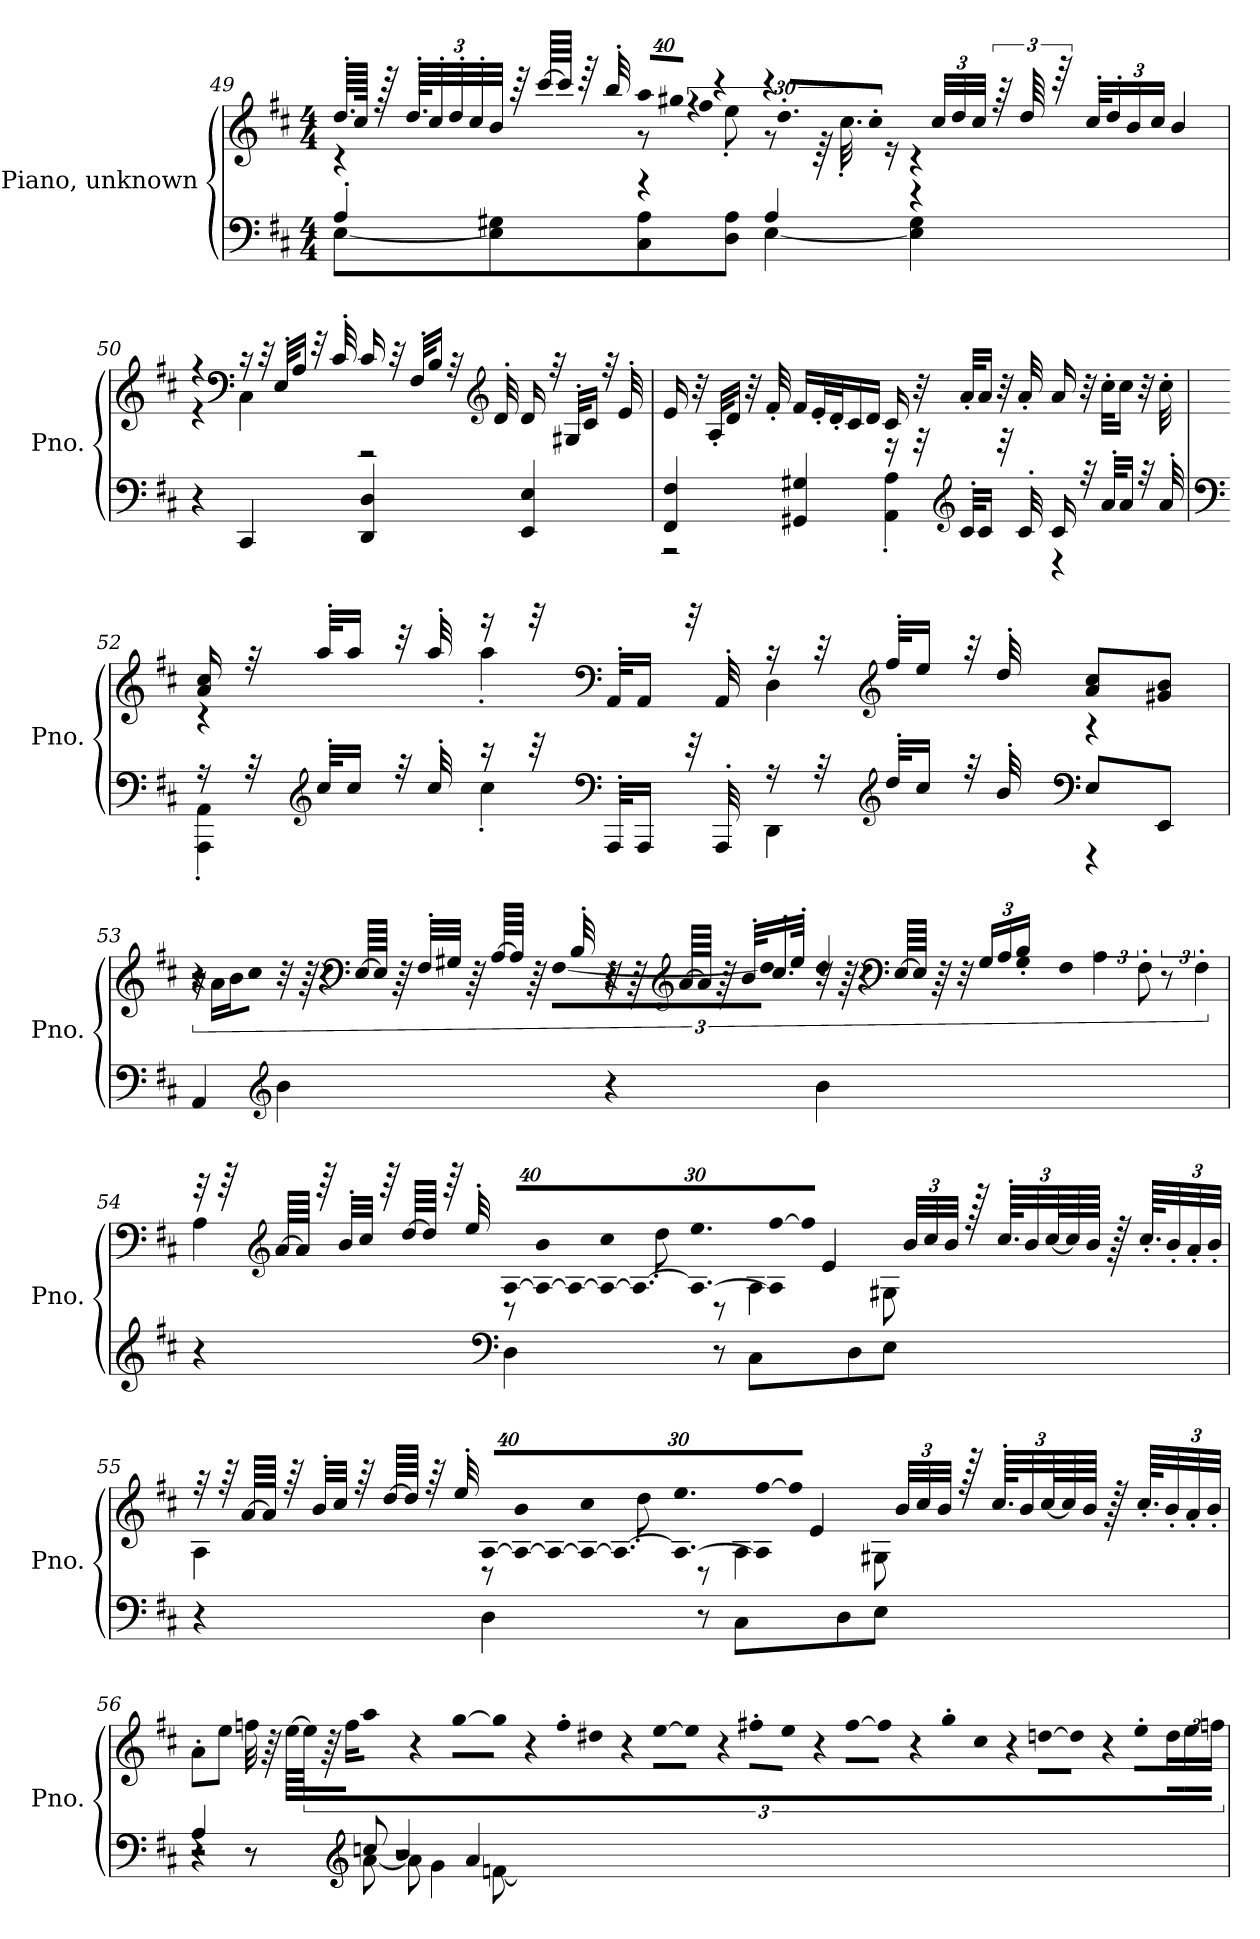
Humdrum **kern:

**kern	**kern
*part1	*part1
*staff2	*staff1
*I"Piano, unknown	*
*I'Pno.	*
!!LO:LB:g=z
*clefF4	*clefG2
*k[f#c#]	*k[f#c#]
*M4/4	*M4/4
=49	=49
*^	*^
4A'/	[8E\L	64.dd'/LLLL	4r
.	.	128cc#/JJJJk	.
.	.	128r	.
.	.	64.dd'/KLLL	.
*	*	*Xbrackettup	*
.	.	48cc#'/	.
.	.	48dd'/	.
.	.	48cc#'/	.
.	8E\] 8G#X\	32b/JJJ	.
.	.	64r	.
.	.	[64ccc#/LLLL	.
.	.	64ccc#/JJJJ]	.
.	.	64r	.
.	.	32bb'/	.
*	*	*brackettup	*
!	!	!LO:N:vis=32	!
4r	8C#\ 8A\	640%23aa/LLL	8r
!	!	!LO:N:vis=32	!
.	.	640%23gg#X/JJJ	.
!	!	!LO:N:vis=64	!
.	.	960%17r	.
!	!	!LO:N:vis=64	!
.	.	960%17ff#/	.
!	!	!LO:N:vis=32	!
.	.	640%23r	.
.	8D\ 8A\J	.	8ee'\
!	!	!LO:N:vis=64	!
.	.	960%17r	.
!	!	!LO:N:vis=32.	!
.	.	1920%103dd'/LLL	.
!	!	!LO:N:vis=32	!
.	.	640%23cc#'/JJJ	.
4A/	[4E\	.	8r
*	*	*Xbrackettup	*
.	.	48cc#/LLL	.
.	.	48dd/	.
.	.	48cc#/JJJ	.
*	*	*brackettup	*
.	.	96r	.
.	.	96dd/	.
.	.	96r	.
.	.	32cc#'/KLL	.
.	.	.	64r
*	*	*Xbrackettup	*
.	.	24dd'/	.
.	.	.	32.cc#'\
.	.	24b/	.
.	.	.	16r
.	.	24cc#/JJ	.
4r	4E\] 4G#\	.	4r
.	.	4b/	.
1920ryy	1920ryy	.	1920ryy
*v	*v	*	*
!!LO:LB:g=z	!!
=50	=50	=50
4r	4r	4r
*	*clefF4	*
4CC#/	16r	4C#\
.	32r	.
.	32E'/KLL	.
.	16A/JJ	.
.	32r	.
.	32c#'/	.
4DD/ 4D/	16c#/	2r
.	32r	.
.	32F#'/KLL	.
.	16B/JJ	.
.	32r	.
*	*clefG2	*
.	32d'/	.
4EE/ 4E/	16d/	.
.	32r	.
.	32G#X'/KLL	.
.	16c#/JJ	.
.	32r	.
.	32e'/	.
*	*v	*v
!!LO:LB:g=z
=51	=51
*^	*
4FF#/ 4F#/	2r	16e/
.	.	32r
.	.	32A'/KLL
.	.	16d/JJ
.	.	32r
.	.	32f#'/
4GG#X/ 4G#X/	.	16f#/LL
.	.	32e'/L
.	.	32d'/J
.	.	16c#/
.	.	16d/JJ
16r	4AA\' 4A\'	16c#/
32r	.	32r
*clefG2	*	*
32c#'/KLL	.	32a'/KLL
16c#/JJ	.	16a/JJ
32r	.	32r
32c#'/	.	32a'/
16c#/	4r	16a/
32r	.	32r
32a'/KLL	.	32cc#'\KLL
16a/JJ	.	16cc#\JJ
32r	.	32r
32a'/	.	32cc#'\
!!LO:LB:g=z
=52	=52	=52
*clefF4	*	*
*	*	*^
16r	4AAA\' 4AA\'	16a/ 16cc#/	4r
32r	.	32r	.
*clefG2	*	*	*
32cc#'/KLL	.	32aa'/KLL	.
16cc#/JJ	.	16aa/JJ	.
32r	.	32r	.
32cc#'/	.	32aa'/	.
16r	4cc#'\	16r	4aa'\
32r	.	32r	.
*clefF4	*	*clefF4	*
32AAA'/KLL	.	32AA'/KLL	.
16AAA/JJ	.	16AA/JJ	.
32r	.	32r	.
32AAA'/	.	32AA'/	.
16r	4DD\	16r	4D\
32r	.	32r	.
*clefG2	*	*clefG2	*
32dd'/KLL	.	32ff#'/KLL	.
16cc#/JJ	.	16ee/JJ	.
32r	.	32r	.
32b'/	.	32dd'/	.
*clefF4	*	*	*
8E/L	4r	8a/ 8cc#/L	4r
8EE/J	.	8g#X/ 8b/J	.
*v	*v	*	*
!!LO:PB:g=z
=53	=53	=53
*	*	*brackettup
*	*	*^
4AA/	2r	24r	4r
.	.	24a\LL	.
.	.	24b\	.
.	.	32cc#\JJk	.
.	.	64r	.
.	.	[64dd\LLLL	.
.	.	64dd\JJJJ]	.
.	.	64r	.
.	.	32ee'\	.
*clefG2	*	*	*
4b\	.	4dd\	32r
.	.	.	64r
*	*clefF4	*	*
.	.	.	[64E/LLLL
.	.	.	64E/JJJJ]
.	.	.	64r
.	.	.	32F#'/LLL
.	.	.	32G#X/JJJ
.	.	.	64r
.	.	.	[64A/LLLL
.	.	.	64A/JJJJ]
.	.	.	64r
.	.	.	32B'/
4r	4r	6A\	32r
.	.	.	64r
*	*clefG2	*	*
.	.	.	[64a/LLLL
.	.	.	64a/JJJJ]
.	.	.	64r
.	.	.	32b'/KLL
.	.	.	16.cc#'/
.	.	12dd'\	.
.	.	.	32ee'/JJk
4b\	4dd/	12r	32r
.	.	.	64r
*	*clefF4	*	*
.	.	.	[64E/LLLL
.	.	.	64E/JJJJ]
.	.	.	64r
.	.	6F#'\	.
.	.	.	32r
*	*	*	*Xbrackettup
.	.	.	24G#/LL
.	.	.	24A/
.	.	.	24B/JJ
*	*	*v	*v
!!LO:LB:g=z
=54	=54	=54
4r	32r	4A\
.	64r	.
*	*clefG2	*
.	[64a/LLLL	.
.	64a/JJJJ]	.
.	64r	.
.	32b'/LLL	.
.	32cc#/JJJ	.
.	64r	.
.	[64dd/LLLL	.
.	64dd/JJJJ]	.
.	64r	.
.	32ee'/	.
*clefF4	*	*
!	!LO:N:vis=32	!
4D\	[640%23A/LLL	8r
!	!LO:N:vis=32	!
.	640%23A/_ 640%23b/	.
!	!LO:N:vis=64	!
.	960%17A/L_	.
!	!LO:N:vis=64	!
.	960%17A/_ 960%17cc#/J	.
!	!LO:N:vis=32.	!
.	1920%103A/_	.
.	.	8dd'\
!	!LO:N:vis=32.	!
.	1920%103A/_ 1920%103ee/	.
!	!LO:N:vis=64	!
.	960%17A/] [960%17ff#/L	.
!	!LO:N:vis=64	!
.	960%17ff#/JJJJ]	.
8r	4e/	8r
8C#\L	.	4A\
8D\	48b/LLL	.
.	48cc#/	.
.	48b/JJJ	.
.	128r	.
.	64.cc#'/KLLL	.
.	48b/	.
.	[96cc#/L	.
8E\J	64cc#/]	8G#X\
.	64b/JJJJ	.
.	128r	.
.	64.cc#'/KLLL	.
.	48b'/	.
.	48a'/	.
.	48b'/JJJ	.
!!LO:LB:g=z	!!
=55	=55	=55
4r	32r	4A\
.	64r	.
.	[64a/LLLL	.
.	64a/JJJJ]	.
.	64r	.
.	32b'/LLL	.
.	32cc#/JJJ	.
.	64r	.
.	[64dd/LLLL	.
.	64dd/JJJJ]	.
.	64r	.
.	32ee'/	.
!	!LO:N:vis=32	!
4D\	[640%23A/LLL	8r
!	!LO:N:vis=32	!
.	640%23A/_ 640%23b/	.
!	!LO:N:vis=64	!
.	960%17A/L_	.
!	!LO:N:vis=64	!
.	960%17A/_ 960%17cc#/J	.
!	!LO:N:vis=32.	!
.	1920%103A/_	.
.	.	8dd'\
!	!LO:N:vis=32.	!
.	1920%103A/_ 1920%103ee/	.
!	!LO:N:vis=64	!
.	960%17A/] [960%17ff#/L	.
!	!LO:N:vis=64	!
.	960%17ff#/JJJJ]	.
8r	4e/	8r
8C#\L	.	4A\
8D\	48b/LLL	.
.	48cc#/	.
.	48b/JJJ	.
.	128r	.
.	64.cc#'/KLLL	.
.	48b/	.
.	[96cc#/L	.
8E\J	64cc#/]	8G#X\
.	64b/JJJJ	.
.	128r	.
.	64.cc#'/KLLL	.
.	48b'/	.
.	48a'/	.
.	48b'/JJJ	.
*	*v	*v
!!LO:LB:g=z
=56	=56
*^	*
*	*^	*
2r	4r	4A/	8a'\L
.	.	.	8ee\J
.	8r	8r	32ffn\
.	.	.	64r
.	.	.	[64ee\LLLL
*	*	*	*brackettup
.	.	.	96ee\JJJJ]
.	.	.	96r
.	.	.	24ff\LL
*clefG2	*	*	*
.	[8a\	8ccn/	32aa\JJk
.	.	.	64r
.	.	.	[64gg\LLLL
.	.	.	64gg\JJJJ]
.	.	.	64r
.	.	.	32ff'\
4b/	8a\]	2r	32dd#X\
.	.	.	64r
.	.	.	[64ee\LLLL
.	.	.	64ee\JJJJ]
.	.	.	64r
.	.	.	32ff#X'\LLL
.	4g\	.	32ee\JJJ
.	.	.	64r
.	.	.	[64ff#\LLLL
.	.	.	64ff#\JJJJ]
.	.	.	64r
.	.	.	32gg'\
4a/	.	.	32cc#\
.	.	.	64r
.	.	.	[64ddn\LLLL
.	.	.	64dd\JJJJ]
.	.	.	64r
.	.	.	32ee'\KLL
*	*	*	*Xbrackettup
.	[8fn\	.	24dd\
.	.	.	24ee\
.	.	.	24ffn\JJ
*v	*v	*v	*
=	=
*-	*-
